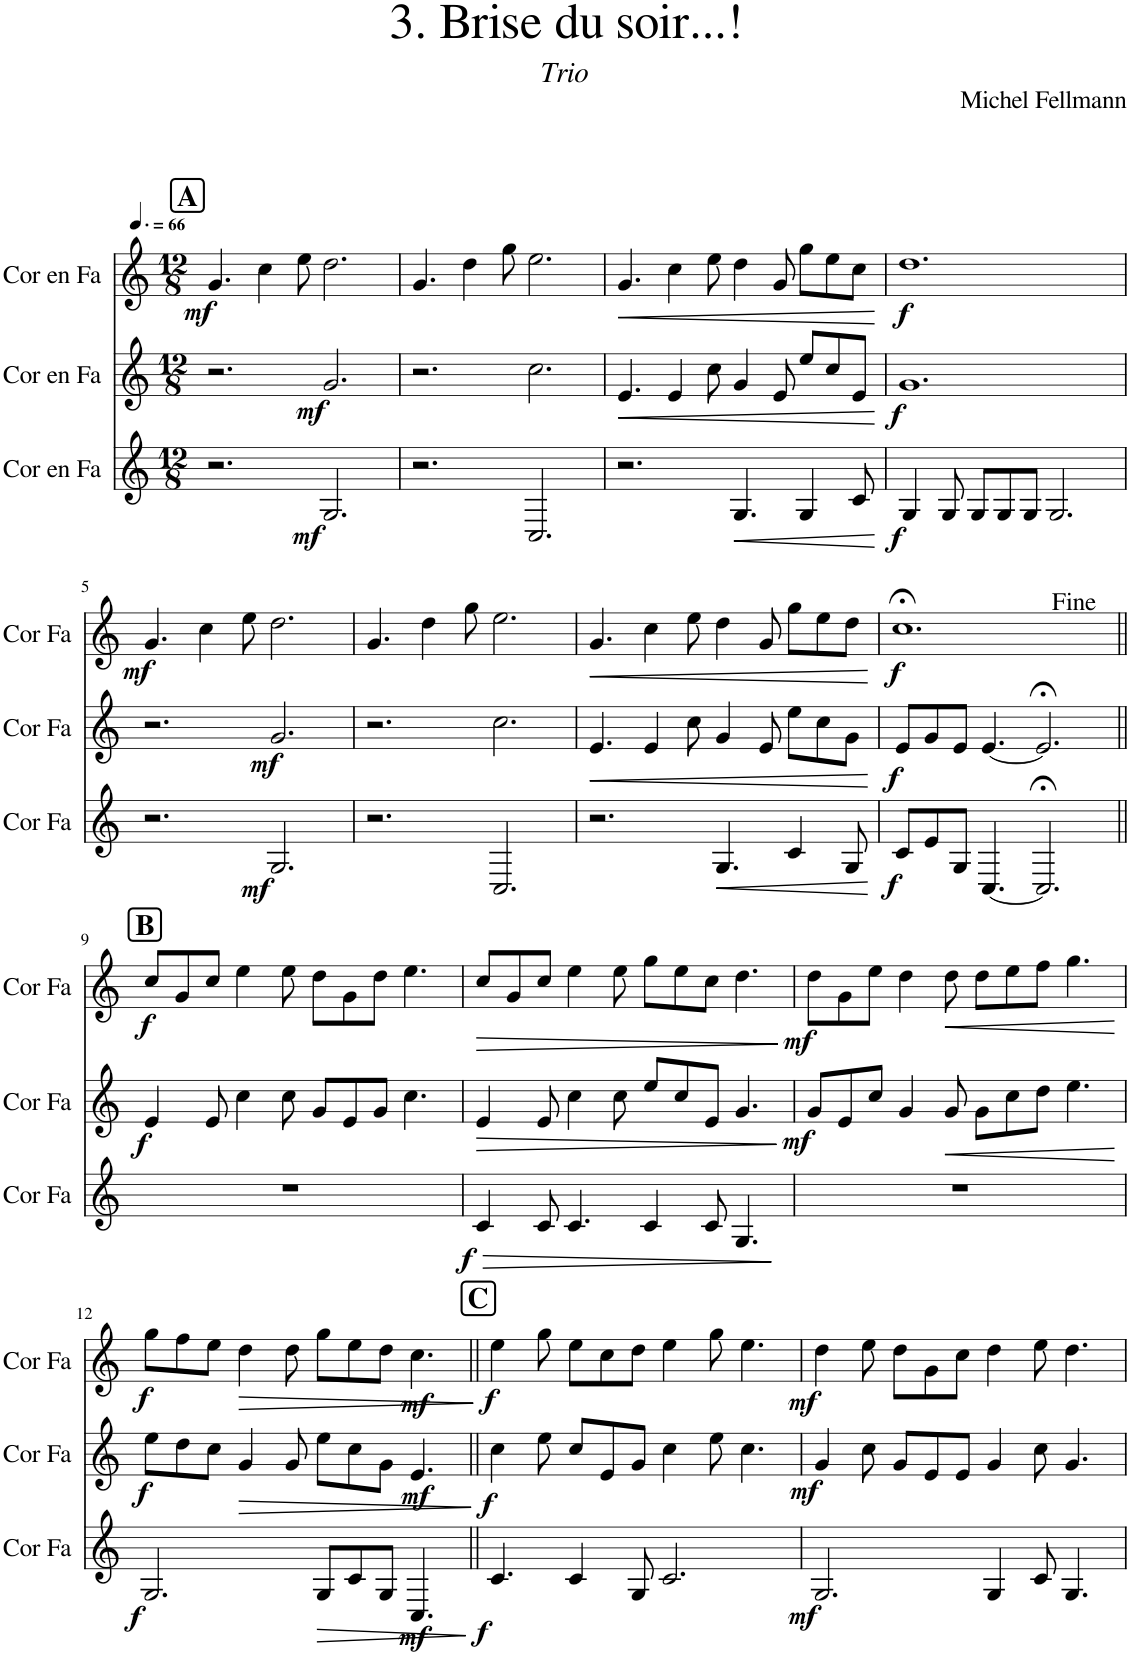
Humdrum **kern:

**kern	**dynam	**kern	**dynam	**kern	**dynam
*part3	*part3	*part2	*part2	*part1	*part1
*staff3	*staff3	*staff2	*staff2	*staff1	*staff1
*I"Cor en Fa	*	*I"Cor en Fa	*	*I"Cor en Fa	*
*I'Cor Fa	*	*I'Cor Fa	*	*I'Cor Fa	*
*clefG2	*	*clefG2	*	*clefG2	*
*Trd4c7	*	*Trd4c7	*	*Trd4c7	*
*k[]	*	*k[]	*	*k[]	*
*M12/8	*	*M12/8	*	*M12/8	*
*MM99	*	*MM99	*	*MM99	*
!!LO:REH:place=s1:a:B:cj:fs=14:t=A
=1	=1	=1	=1	=1	=1
!	!	!	!	!	!LO:DY:b
2.r	.	2.r	.	4.g/	mf
.	.	.	.	4cc\	.
.	.	.	.	8ee\	.
!	!LO:DY:b	!	!LO:DY:b	!	!
2.G/	mf	2.g/	mf	2.dd\	.
=2	=2	=2	=2	=2	=2
2.r	.	2.r	.	4.g/	.
.	.	.	.	4dd\	.
.	.	.	.	8gg\	.
2.C/	.	2.cc\	.	2.ee\	.
=3	=3	=3	=3	=3	=3
!	!	!	!LO:HP:b	!	!LO:HP:b
2.r	.	4.e/	<	4.g/	<
.	.	4e/	.	4cc\	.
.	.	8cc\	.	8ee\	.
!	!LO:HP:b	!	!	!	!
4.G/	<	4g/	.	4dd\	.
.	.	8e/	.	8g/	.
4G/	.	8ee/L	.	8gg\L	.
.	.	8cc/	.	8ee\	.
8c/	.	8e/J	.	8cc\J	.
.	[	.	[	.	[
=4	=4	=4	=4	=4	=4
!	!LO:DY:b	!	!LO:DY:b	!	!LO:DY:b
4G/	f	1.g	f	1.dd	f
8G/	.	.	.	.	.
8G/L	.	.	.	.	.
8G/	.	.	.	.	.
8G/J	.	.	.	.	.
2.G/	.	.	.	.	.
!!LO:LB:g=z
=5	=5	=5	=5	=5	=5
!	!	!	!	!	!LO:DY:b
2.r	.	2.r	.	4.g/	mf
.	.	.	.	4cc\	.
.	.	.	.	8ee\	.
!	!LO:DY:b	!	!LO:DY:b	!	!
2.G/	mf	2.g/	mf	2.dd\	.
=6	=6	=6	=6	=6	=6
2.r	.	2.r	.	4.g/	.
.	.	.	.	4dd\	.
.	.	.	.	8gg\	.
2.C/	.	2.cc\	.	2.ee\	.
=7	=7	=7	=7	=7	=7
!	!	!	!LO:HP:b	!	!LO:HP:b
2.r	.	4.e/	<	4.g/	<
.	.	4e/	.	4cc\	.
.	.	8cc\	.	8ee\	.
!	!LO:HP:b	!	!	!	!
4.G/	<	4g/	.	4dd\	.
.	.	8e/	.	8g/	.
4c/	.	8ee\L	.	8gg\L	.
.	.	8cc\	.	8ee\	.
8G/	.	8g\J	.	8dd\J	.
.	[	.	[	.	[
=8	=8	=8	=8	=8	=8
!	!LO:DY:b	!	!LO:DY:b	!	!LO:DY:b
8c/L	f	8e/L	f	1.cc;<	f
8e/	.	8g/	.	.	.
8G/J	.	8e/J	.	.	.
[4.C/	.	[4.e/	.	.	.
2.C;</]	.	2.e;</]	.	.	.
!!LO:LB:g=z
!!LO:REH:place=s1:a:B:cj:fs=14:t=B
=9||	=9||	=9||	=9||	=9||	=9||
!	!	!	!LO:DY:b	!	!LO:DY:b
1.r	.	4e/	f	8cc/L	f
.	.	.	.	8g/	.
.	.	8e/	.	8cc/J	.
.	.	4cc\	.	4ee\	.
.	.	8cc\	.	8ee\	.
.	.	8g/L	.	8dd\L	.
.	.	8e/	.	8g\	.
.	.	8g/J	.	8dd\J	.
.	.	4.cc\	.	4.ee\	.
=10	=10	=10	=10	=10	=10
!	!LO:HP:b	!	!LO:HP:b	!	!LO:HP:b
!	!LO:DY:n=1:b	!	!	!	!
4c/	> f	4e/	>	8cc/L	>
.	.	.	.	8g/	.
8c/	.	8e/	.	8cc/J	.
4.c/	.	4cc\	.	4ee\	.
.	.	8cc\	.	8ee\	.
4c/	.	8ee/L	.	8gg\L	.
.	.	8cc/	.	8ee\	.
8c/	.	8e/J	.	8cc\J	.
4.G/	.	4.g/	.	4.dd\	.
.	]	.	]	.	]
=11	=11	=11	=11	=11	=11
!	!	!	!LO:DY:b	!	!LO:DY:b
1.r	.	8g/L	mf	8dd\L	mf
.	.	8e/	.	8g\	.
.	.	8cc/J	.	8ee\J	.
.	.	4g/	.	4dd\	.
!	!	!	!LO:HP:b	!	!LO:HP:b
.	.	8g/	<	8dd\	<
.	.	8g\L	.	8dd\L	.
.	.	8cc\	.	8ee\	.
.	.	8dd\J	.	8ff\J	.
.	.	4.ee\	.	4.gg\	.
.	.	.	[	.	[
!!LO:LB:g=z
=12	=12	=12	=12	=12	=12
!	!LO:DY:b	!	!LO:DY:b	!	!LO:DY:b
2.G/	f	8ee\L	f	8gg\L	f
.	.	8dd\	.	8ff\	.
.	.	8cc\J	.	8ee\J	.
!	!	!	!LO:HP:b	!	!LO:HP:b
.	.	4g/	>	4dd\	>
.	.	8g/	.	8dd\	.
!	!LO:HP:b	!	!	!	!
8G/L	>	8ee\L	.	8gg\L	.
8c/	.	8cc\	.	8ee\	.
8G/J	.	8g\J	.	8dd\J	.
!	!LO:DY:b	!	!LO:DY:b	!	!LO:DY:b
4.C/	mf	4.e/	mf	4.cc\	mf
.	]	.	]	.	]
!!LO:REH:place=s1:a:B:cj:fs=14:t=C
=13||	=13||	=13||	=13||	=13||	=13||
!	!LO:DY:b	!	!LO:DY:b	!	!LO:DY:b
4.c/	f	4cc\	f	4ee\	f
.	.	8ee\	.	8gg\	.
4c/	.	8cc/L	.	8ee\L	.
.	.	8e/	.	8cc\	.
8G/	.	8g/J	.	8dd\J	.
2.c/	.	4cc\	.	4ee\	.
.	.	8ee\	.	8gg\	.
.	.	4.cc\	.	4.ee\	.
=14	=14	=14	=14	=14	=14
!	!LO:DY:b	!	!LO:DY:b	!	!LO:DY:b
2.G/	mf	4g/	mf	4dd\	mf
.	.	8cc\	.	8ee\	.
.	.	8g/L	.	8dd\L	.
.	.	8e/	.	8g\	.
.	.	8e/J	.	8cc\J	.
4G/	.	4g/	.	4dd\	.
8c/	.	8cc\	.	8ee\	.
4.G/	.	4.g/	.	4.dd\	.
=	=	=	=	=	=
*-	*-	*-	*-	*-	*-
